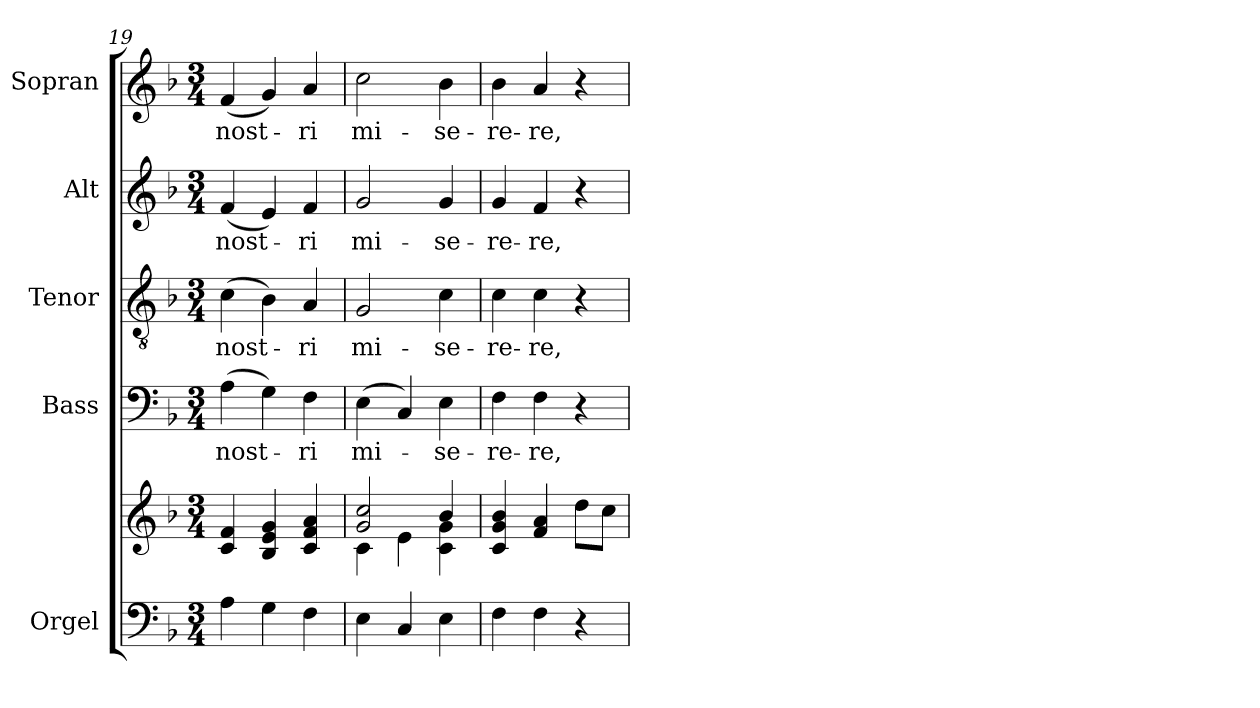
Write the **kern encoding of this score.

**kern	**kern	**kern	**text	**kern	**text	**kern	**text	**kern	**text
*part5	*part5	*part4	*part4	*part3	*part3	*part2	*part2	*part1	*part1
*staff6	*staff5	*staff4	*staff4	*staff3	*staff3	*staff2	*staff2	*staff1	*staff1
*I"Orgel	*	*I"Bass	*	*I"Tenor	*	*I"Alt	*	*I"Sopran	*
*I'Org.	*	*I'B	*	*I'T	*	*I'A	*	*I'S	*
*clefF4	*clefG2	*clefF4	*	*clefGv2	*	*clefG2	*	*clefG2	*
*k[b-]	*k[b-]	*k[b-]	*	*k[b-]	*	*k[b-]	*	*k[b-]	*
*F:	*F:	*F:	*	*F:	*	*F:	*	*F:	*
*M3/4	*M3/4	*M3/4	*	*M3/4	*	*M3/4	*	*M3/4	*
=19	=19	=19	=19	=19	=19	=19	=19	=19	=19
!	!	!	!LO:LY:b	!	!LO:LY:b	!	!LO:LY:b	!	!LO:LY:b
4A\	4c/ 4f/	(>4A\	nost-	(>4c\	nost-	(<4f/	nost-	(<4f/	nost-
4G\	4B-/ 4e/ 4g/	4G\)	.	4B-\)	.	4e/)	.	4g/)	.
!	!	!	!LO:LY:b	!	!LO:LY:b	!	!LO:LY:b	!	!LO:LY:b
4F\	4c/ 4f/ 4a/	4F\	-ri	4A/	-ri	4f/	-ri	4a/	-ri
=20	=20	=20	=20	=20	=20	=20	=20	=20	=20
*	*^	*	*	*	*	*	*	*	*
!	!	!	!	!LO:LY:b	!	!LO:LY:b	!	!LO:LY:b	!	!LO:LY:b
4E\	2g/ 2cc/	4c\	(>4E\	mi-	2G/	mi-	2g/	mi-	2cc\	mi-
4C/	.	4e\	4C/)	.	.	.	.	.	.	.
!	!	!	!	!LO:LY:b	!	!LO:LY:b	!	!LO:LY:b	!	!LO:LY:b
4E\	4b-/	4c\ 4g\	4E\	-se-	4c\	-se-	4g/	-se-	4b-\	-se-
=21	=21	=21	=21	=21	=21	=21	=21	=21	=21	=21
!	!	!	!	!LO:LY:b	!	!LO:LY:b	!	!LO:LY:b	!	!LO:LY:b
*	*v	*v	*	*	*	*	*	*	*	*
4F\	4c/ 4g/ 4b-/	4F\	-re-	4c\	-re-	4g/	-re-	4b-\	-re-
!	!	!	!LO:LY:b	!	!LO:LY:b	!	!LO:LY:b	!	!LO:LY:b
4F\	4f/ 4a/	4F\	-re,	4c\	-re,	4f/	-re,	4a/	-re,
4r	8dd\L	4r	.	4r	.	4r	.	4r	.
.	8cc\J	.	.	.	.	.	.	.	.
=	=	=	=	=	=	=	=	=	=
*-	*-	*-	*-	*-	*-	*-	*-	*-	*-
